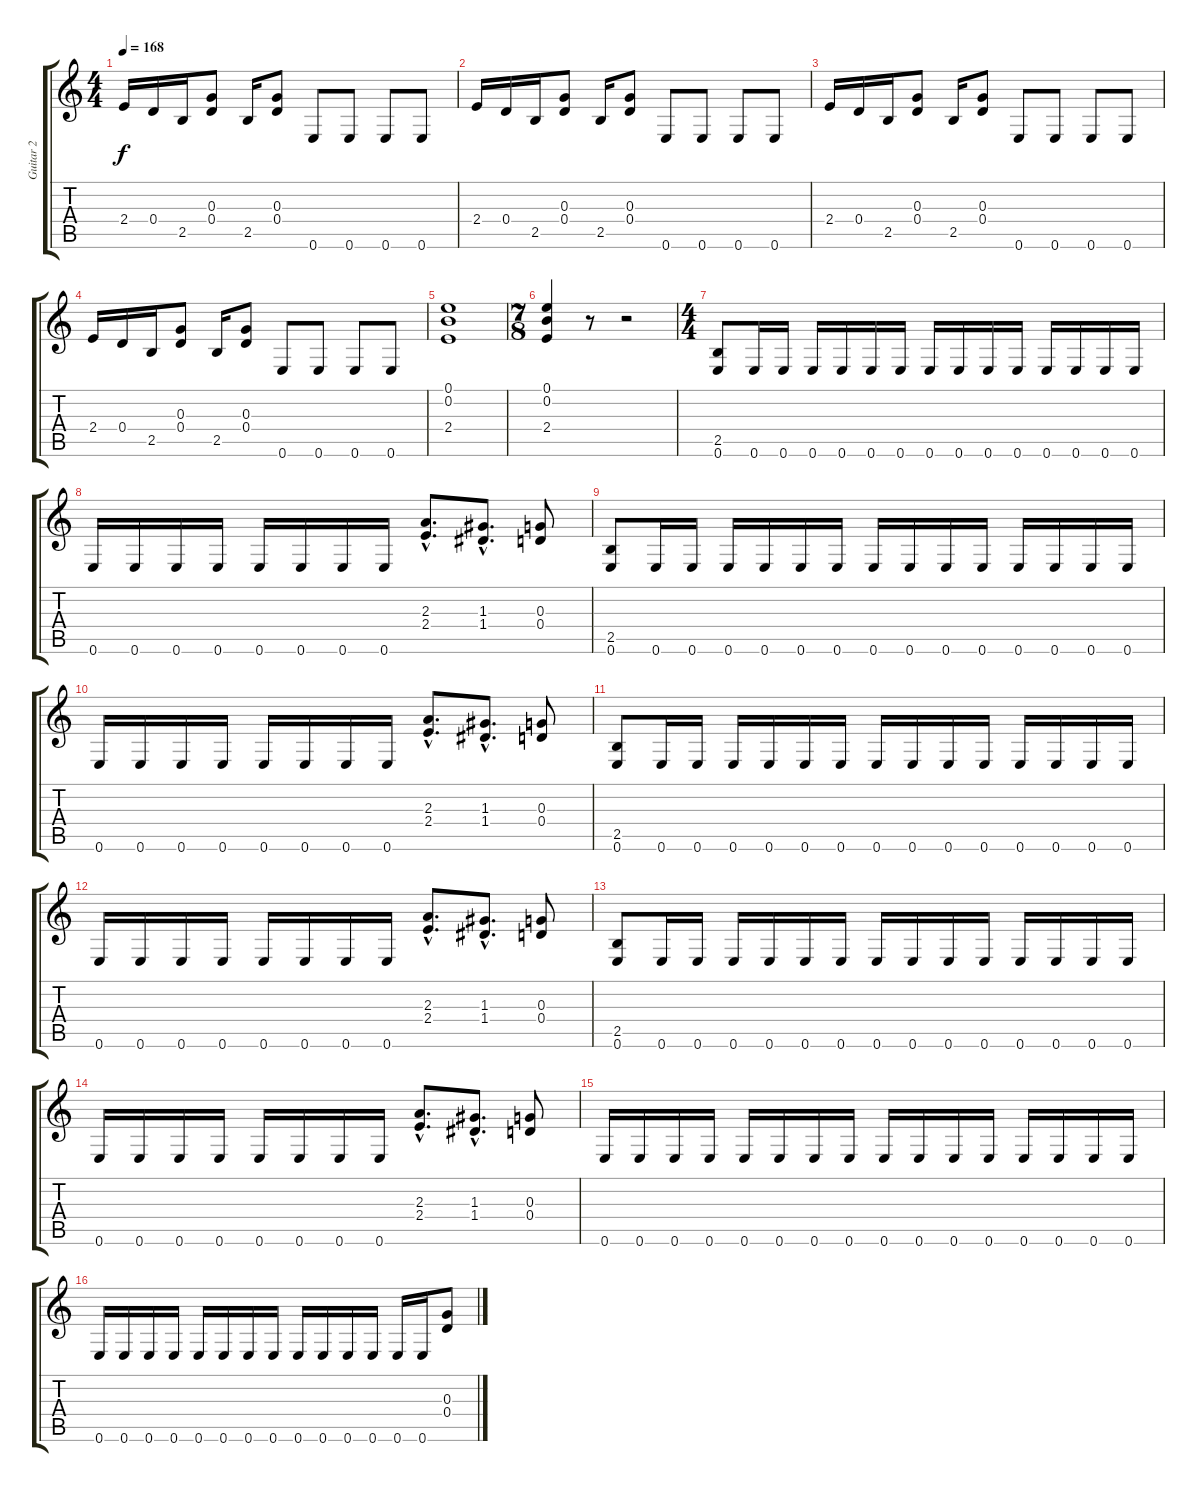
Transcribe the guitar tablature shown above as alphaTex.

\track ("Guitar 2" "Guitar 2") {instrument overdrivenguitar}
\staff {score tabs}
\tuning (E4 B3 G3 D3 A2 E2) {hide}
\ts (4 4)
\tempo 168
\clef g2
\ks c
2.4.16{dy f} 0.4.16 2.5.16 (0.3 0.4).8 2.5.16 (0.3 0.4).8 0.6.8 0.6.8 0.6.8 0.6.8 |
2.4.16 0.4.16 2.5.16 (0.3 0.4).8 2.5.16 (0.3 0.4).8 0.6.8 0.6.8 0.6.8 0.6.8 |
2.4.16 0.4.16 2.5.16 (0.3 0.4).8 2.5.16 (0.3 0.4).8 0.6.8 0.6.8 0.6.8 0.6.8 |
2.4.16 0.4.16 2.5.16 (0.3 0.4).8 2.5.16 (0.3 0.4).8 0.6.8 0.6.8 0.6.8 0.6.8 |
(0.1 0.2 2.4).1 |
\ts (7 8)
(0.1 0.2 2.4).4 r.8 r.2 |
\ts (4 4)
(2.5 0.6).8 0.6.16 0.6.16 0.6.16 0.6.16 0.6.16 0.6.16 0.6.16 0.6.16 0.6.16 0.6.16 0.6.16 0.6.16 0.6.16 0.6.16 |
0.6.16 0.6.16 0.6.16 0.6.16 0.6.16 0.6.16 0.6.16 0.6.16 (2.3{hac} 2.4{hac}).8{d} (1.3{hac} 1.4{hac}).8{d} (0.3 0.4).8 |
(2.5 0.6).8 0.6.16 0.6.16 0.6.16 0.6.16 0.6.16 0.6.16 0.6.16 0.6.16 0.6.16 0.6.16 0.6.16 0.6.16 0.6.16 0.6.16 |
0.6.16 0.6.16 0.6.16 0.6.16 0.6.16 0.6.16 0.6.16 0.6.16 (2.3{hac} 2.4{hac}).8{d} (1.3{hac} 1.4{hac}).8{d} (0.3 0.4).8 |
(2.5 0.6).8 0.6.16 0.6.16 0.6.16 0.6.16 0.6.16 0.6.16 0.6.16 0.6.16 0.6.16 0.6.16 0.6.16 0.6.16 0.6.16 0.6.16 |
0.6.16 0.6.16 0.6.16 0.6.16 0.6.16 0.6.16 0.6.16 0.6.16 (2.3{hac} 2.4{hac}).8{d} (1.3{hac} 1.4{hac}).8{d} (0.3 0.4).8 |
(2.5 0.6).8 0.6.16 0.6.16 0.6.16 0.6.16 0.6.16 0.6.16 0.6.16 0.6.16 0.6.16 0.6.16 0.6.16 0.6.16 0.6.16 0.6.16 |
0.6.16 0.6.16 0.6.16 0.6.16 0.6.16 0.6.16 0.6.16 0.6.16 (2.3{hac} 2.4{hac}).8{d} (1.3{hac} 1.4{hac}).8{d} (0.3 0.4).8 |
0.6.16 0.6.16 0.6.16 0.6.16 0.6.16 0.6.16 0.6.16 0.6.16 0.6.16 0.6.16 0.6.16 0.6.16 0.6.16 0.6.16 0.6.16 0.6.16 |
0.6.16 0.6.16 0.6.16 0.6.16 0.6.16 0.6.16 0.6.16 0.6.16 0.6.16 0.6.16 0.6.16 0.6.16 0.6.16 0.6.16 (0.3 0.4).8
